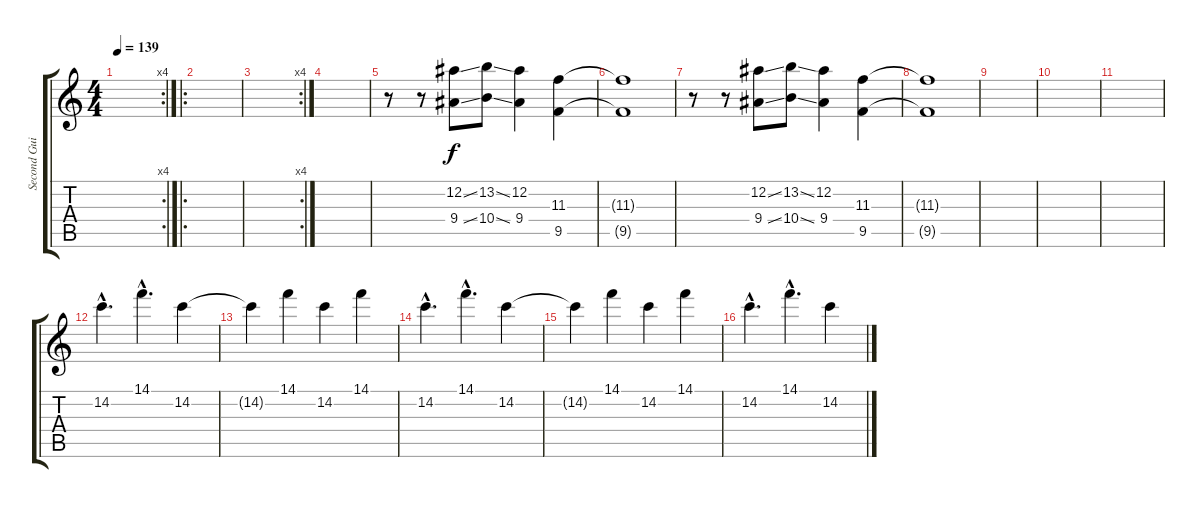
\track ("Second Guitar" "Second Gui") {instrument overdrivenguitar}
\staff {score tabs}
\tuning (Eb4 Bb3 Gb3 Db3 Ab2 Eb2) {hide}
\rc 4
\ts (4 4)
\tempo 139
\clef g2
\ks c
|
\ro
|
\rc 4
|
|
r.8 r.8 (12.2{ss} 9.4{ss}).8 (13.2{ss} 10.4{ss}).8 (12.2 9.4).4 (11.3 9.5).4 |
(11.3{t} 9.5{t}).1 |
r.8 r.8 (12.2{ss} 9.4{ss}).8 (13.2{ss} 10.4{ss}).8 (12.2 9.4).4 (11.3 9.5).4 |
(11.3{t} 9.5{t}).1 |
|
|
|
14.2{hac}.4{d} 14.1{hac}.4{d} 14.2.4 |
14.2{t}.4 14.1.4 14.2.4 14.1.4 |
14.2{hac}.4{d} 14.1{hac}.4{d} 14.2.4 |
14.2{t}.4 14.1.4 14.2.4 14.1.4 |
14.2{hac}.4{d} 14.1{hac}.4{d} 14.2.4
